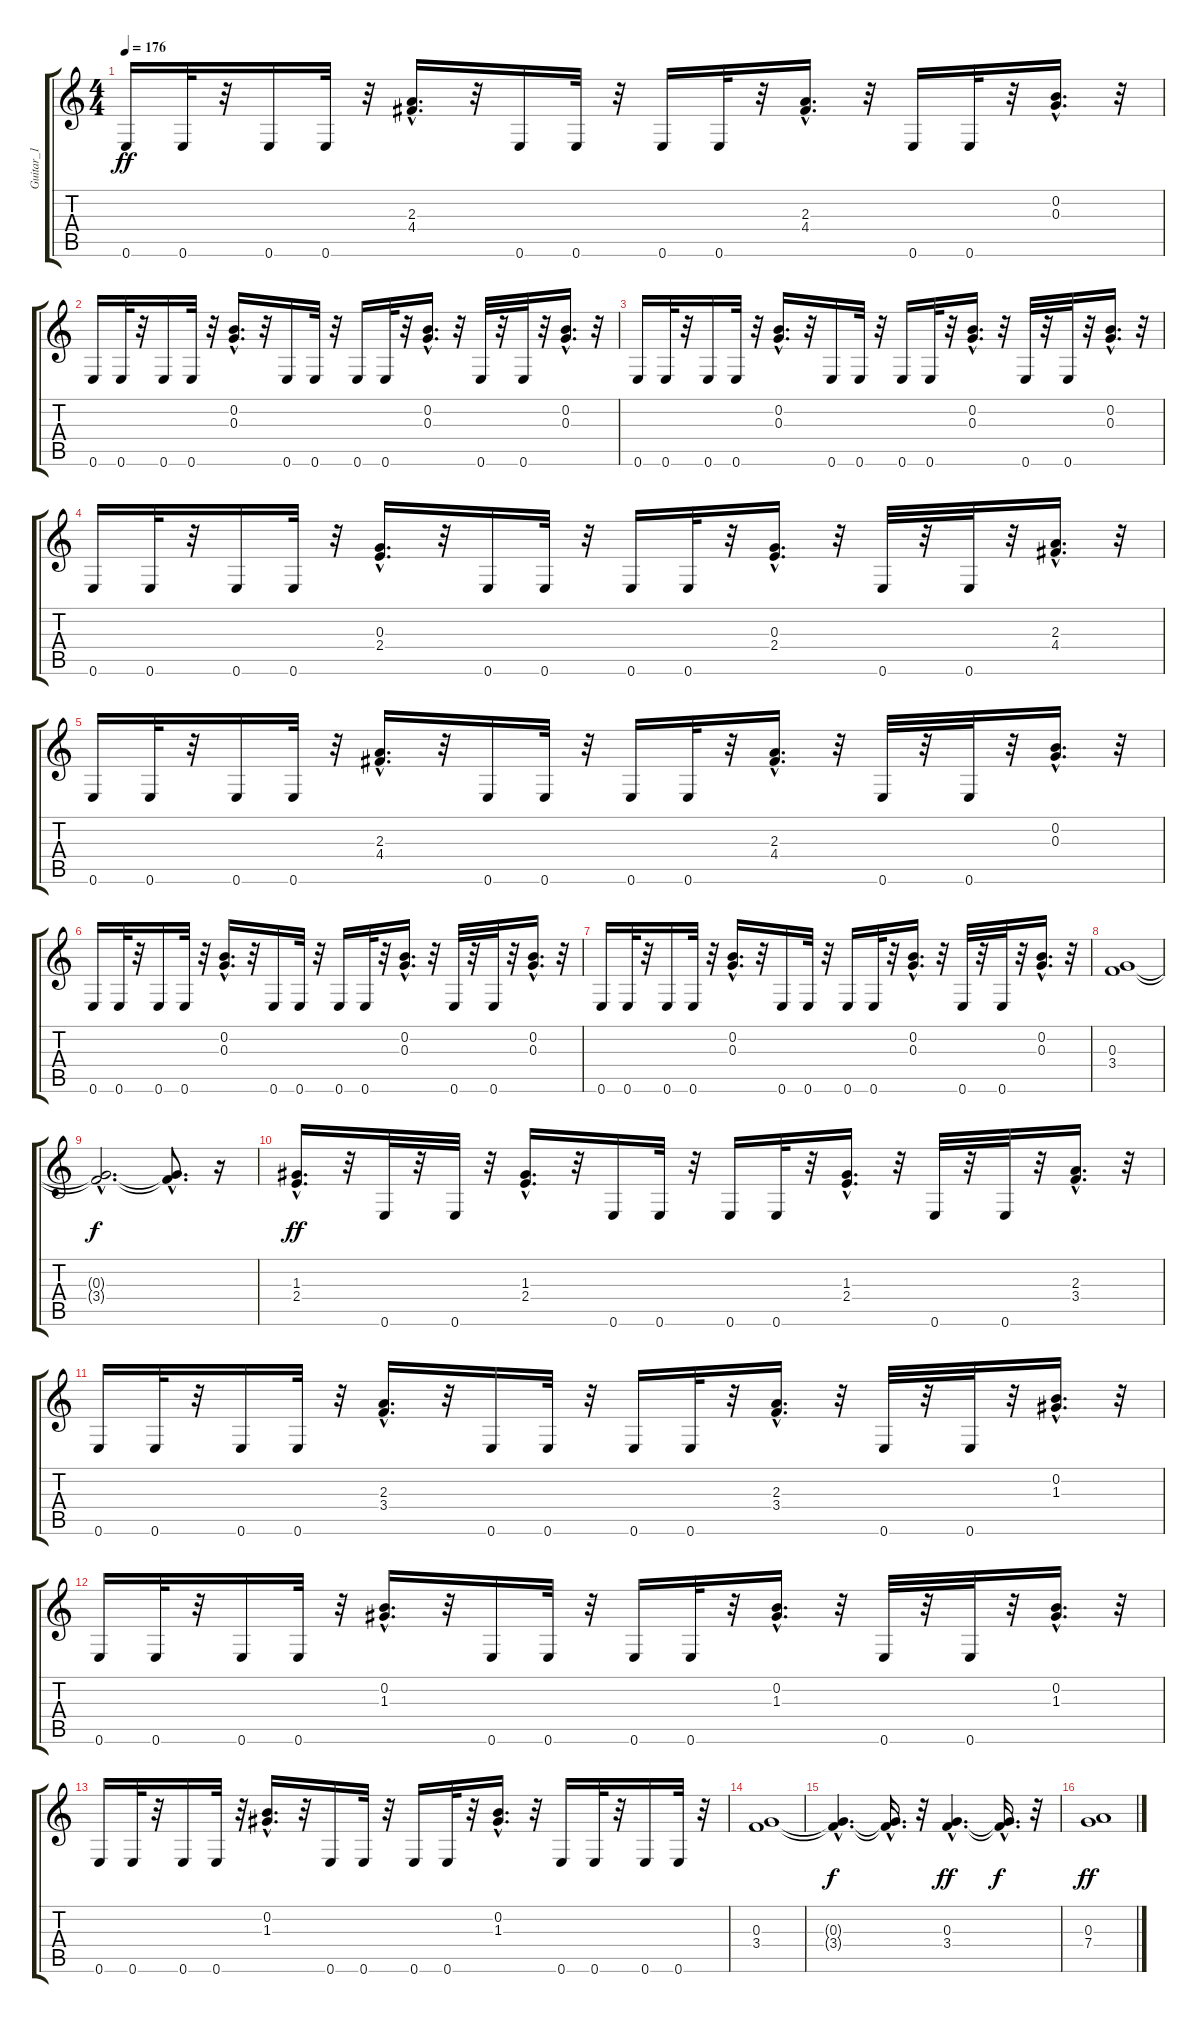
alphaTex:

\track ("Guitar_1" "Guitar_1") {instrument acousticguitarsteel}
\staff {score tabs}
\tuning (E4 B3 G3 D3 A2 E2) {hide}
\ts (4 4)
\tempo 176
\clef g2
\ks c
0.6.16{dy ff} 0.6.32 r.32 0.6.16 0.6.32 r.32 (2.3{hac} 4.4{hac}).16{d} r.32 0.6.16 0.6.32 r.32 0.6.16 0.6.32 r.32 (2.3{hac} 4.4{hac}).16{d} r.32 0.6.16 0.6.32 r.32 (0.2{hac} 0.3{hac}).16{d} r.32 |
0.6.16 0.6.32 r.32 0.6.16 0.6.32 r.32 (0.2{hac} 0.3{hac}).16{d} r.32 0.6.16 0.6.32 r.32 0.6.16 0.6.32 r.32 (0.2{hac} 0.3{hac}).16{d} r.32 0.6.32 r.32 0.6.32 r.32 (0.2{hac} 0.3{hac}).16{d} r.32 |
0.6.16 0.6.32 r.32 0.6.16 0.6.32 r.32 (0.2{hac} 0.3{hac}).16{d} r.32 0.6.16 0.6.32 r.32 0.6.16 0.6.32 r.32 (0.2{hac} 0.3{hac}).16{d} r.32 0.6.32 r.32 0.6.32 r.32 (0.2{hac} 0.3{hac}).16{d} r.32 |
0.6.16 0.6.32 r.32 0.6.16 0.6.32 r.32 (0.3{hac} 2.4{hac}).16{d} r.32 0.6.16 0.6.32 r.32 0.6.16 0.6.32 r.32 (0.3{hac} 2.4{hac}).16{d} r.32 0.6.32 r.32 0.6.32 r.32 (2.3{hac} 4.4{hac}).16{d} r.32 |
0.6.16 0.6.32 r.32 0.6.16 0.6.32 r.32 (2.3{hac} 4.4{hac}).16{d} r.32 0.6.16 0.6.32 r.32 0.6.16 0.6.32 r.32 (2.3{hac} 4.4{hac}).16{d} r.32 0.6.32 r.32 0.6.32 r.32 (0.2{hac} 0.3{hac}).16{d} r.32 |
0.6.16 0.6.32 r.32 0.6.16 0.6.32 r.32 (0.2{hac} 0.3{hac}).16{d} r.32 0.6.16 0.6.32 r.32 0.6.16 0.6.32 r.32 (0.2{hac} 0.3{hac}).16{d} r.32 0.6.32 r.32 0.6.32 r.32 (0.2{hac} 0.3{hac}).16{d} r.32 |
0.6.16 0.6.32 r.32 0.6.16 0.6.32 r.32 (0.2{hac} 0.3{hac}).16{d} r.32 0.6.16 0.6.32 r.32 0.6.16 0.6.32 r.32 (0.2{hac} 0.3{hac}).16{d} r.32 0.6.32 r.32 0.6.32 r.32 (0.2{hac} 0.3{hac}).16{d} r.32 |
(0.3 3.4).1{balance 9} |
(0.3{hac t} 3.4{hac t}).2{d dy f} (0.3{hac t} 3.4{hac t}).8{d} r.16 |
(1.3{hac} 2.4{hac}).16{d dy ff} r.32 0.6.32 r.32 0.6.32 r.32 (1.3{hac} 2.4{hac}).16{d} r.32 0.6.16 0.6.32 r.32 0.6.16 0.6.32 r.32 (1.3{hac} 2.4{hac}).16{d} r.32 0.6.32 r.32 0.6.32 r.32 (2.3{hac} 3.4{hac}).16{d} r.32 |
0.6.16 0.6.32 r.32 0.6.16 0.6.32 r.32 (2.3{hac} 3.4{hac}).16{d} r.32 0.6.16 0.6.32 r.32 0.6.16 0.6.32 r.32 (2.3{hac} 3.4{hac}).16{d} r.32 0.6.32 r.32 0.6.32 r.32 (0.2{hac} 1.3{hac}).16{d} r.32 |
0.6.16 0.6.32 r.32 0.6.16 0.6.32 r.32 (0.2{hac} 1.3{hac}).16{d} r.32 0.6.16 0.6.32 r.32 0.6.16 0.6.32 r.32 (0.2{hac} 1.3{hac}).16{d} r.32 0.6.32 r.32 0.6.32 r.32 (0.2{hac} 1.3{hac}).16{d} r.32 |
0.6.16 0.6.32 r.32 0.6.16 0.6.32 r.32 (0.2{hac} 1.3{hac}).16{d} r.32 0.6.16 0.6.32 r.32 0.6.16 0.6.32 r.32 (0.2{hac} 1.3{hac}).16{d} r.32 0.6.16 0.6.32 r.32 0.6.16 0.6.32 r.32 |
(0.3 3.4).1 |
(0.3{hac t} 3.4{hac t}).4{d dy f} (0.3{hac t} 3.4{hac t}).16{d} r.32 (0.3{hac} 3.4{hac}).4{d dy ff} (0.3{hac t} 3.4{hac t}).16{d dy f} r.32 |
(0.3 7.4).1{dy ff}
